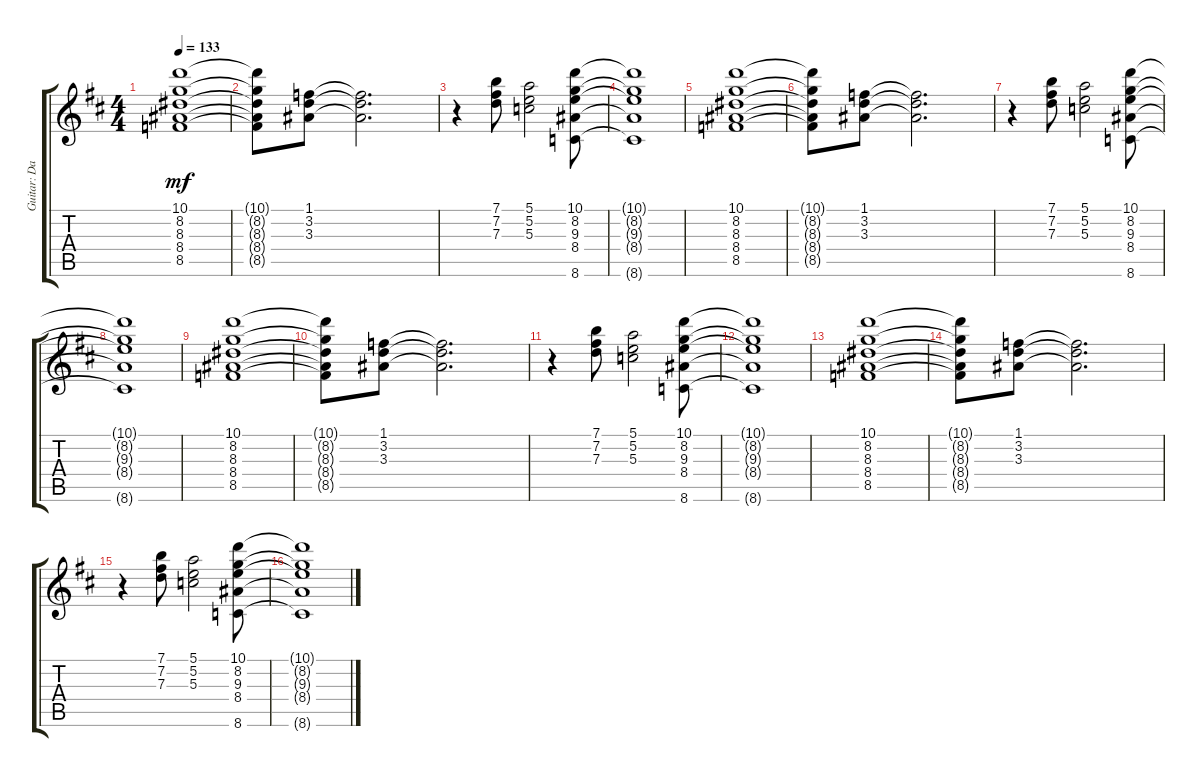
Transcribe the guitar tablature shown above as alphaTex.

\track ("Guitar: David" "Guitar: Da") {instrument acousticguitarnylon}
\staff {score tabs}
\tuning (E4 B3 G3 D3 A2 E2) {hide}
\ts (4 4)
\tempo 133
\clef g2
\ks d
(10.1 8.2 8.3 8.4 8.5).1{dy mf} |
(10.1{t} 8.2{t} 8.3{t} 8.4{t} 8.5{t}).8 (1.1 3.2 3.3).8 (1.1{t} 3.2{t} 3.3{t}).2{d} |
r.4 (7.1 7.2 7.3).8 (5.1 5.2 5.3).2 (10.1 8.2 9.3 8.4 8.6).8 |
(10.1{t} 8.2{t} 9.3{t} 8.4{t} 8.6{t}).1 |
(10.1 8.2 8.3 8.4 8.5).1 |
(10.1{t} 8.2{t} 8.3{t} 8.4{t} 8.5{t}).8 (1.1 3.2 3.3).8 (1.1{t} 3.2{t} 3.3{t}).2{d} |
r.4 (7.1 7.2 7.3).8 (5.1 5.2 5.3).2 (10.1 8.2 9.3 8.4 8.6).8 |
(10.1{t} 8.2{t} 9.3{t} 8.4{t} 8.6{t}).1 |
(10.1 8.2 8.3 8.4 8.5).1 |
(10.1{t} 8.2{t} 8.3{t} 8.4{t} 8.5{t}).8 (1.1 3.2 3.3).8 (1.1{t} 3.2{t} 3.3{t}).2{d} |
r.4 (7.1 7.2 7.3).8 (5.1 5.2 5.3).2 (10.1 8.2 9.3 8.4 8.6).8 |
(10.1{t} 8.2{t} 9.3{t} 8.4{t} 8.6{t}).1 |
(10.1 8.2 8.3 8.4 8.5).1 |
(10.1{t} 8.2{t} 8.3{t} 8.4{t} 8.5{t}).8 (1.1 3.2 3.3).8 (1.1{t} 3.2{t} 3.3{t}).2{d} |
r.4 (7.1 7.2 7.3).8 (5.1 5.2 5.3).2 (10.1 8.2 9.3 8.4 8.6).8 |
(10.1{t} 8.2{t} 9.3{t} 8.4{t} 8.6{t}).1
